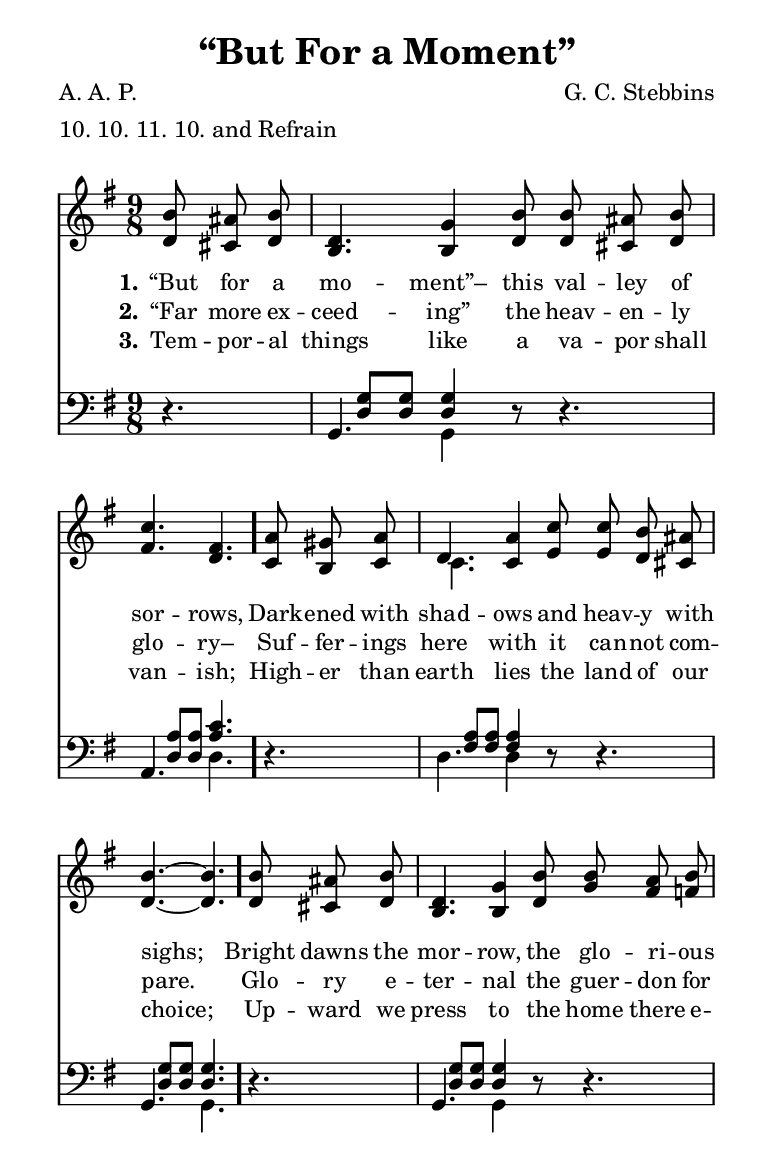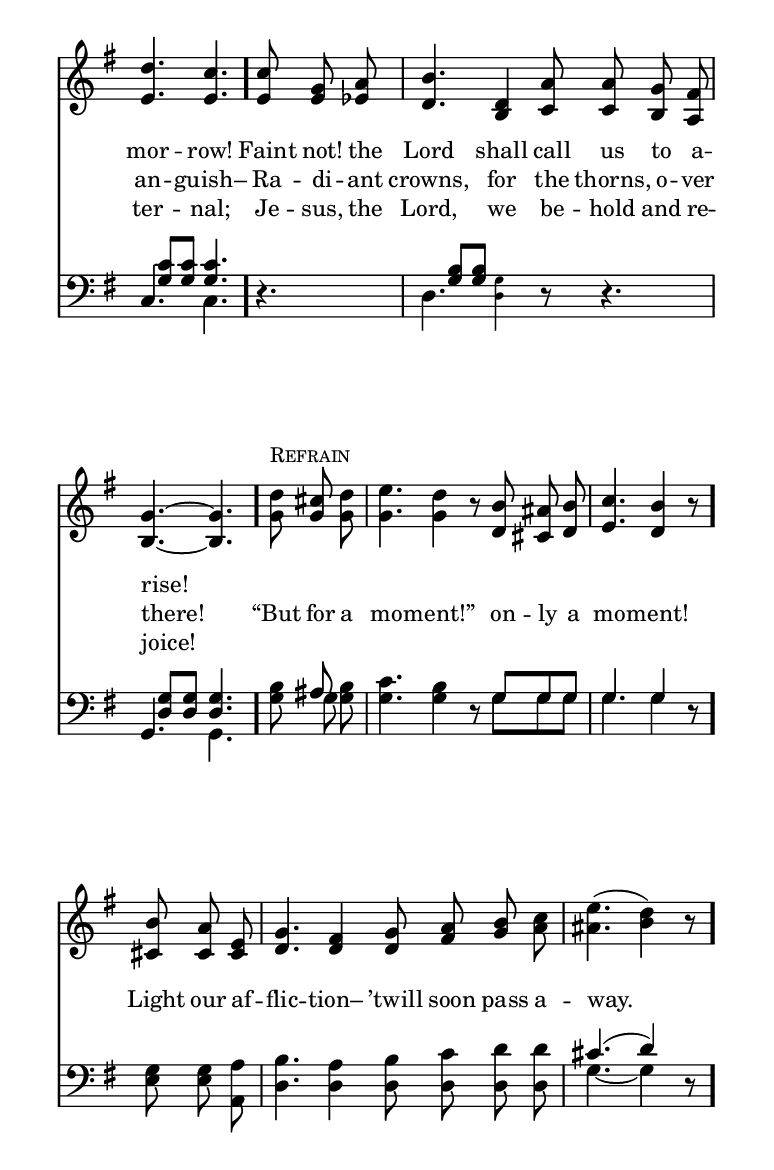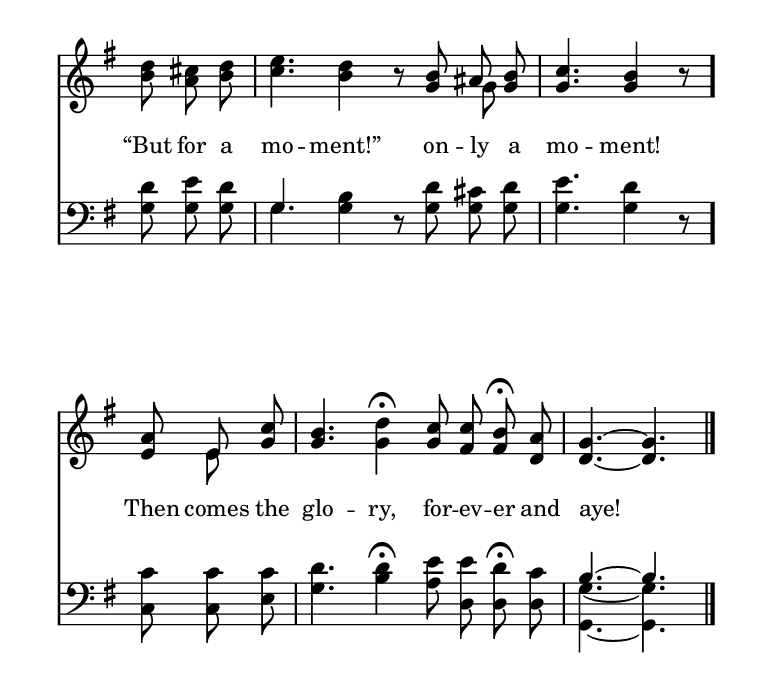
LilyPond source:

\include "common/global.ily"
\paper {
  \include "common/paper.ily"
  ragged-last-bottom = ##t
  page-count = #(cond (is-eogsized 2) (#t #f))
}

\header{
  hymnnumber = "207"
  title = "“But For a Moment”"
  tunename = ""
  meter = "10. 10. 11. 10. and Refrain"
  poet = "A. A. P."
  composer = "G. C. Stebbins"
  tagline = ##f
}

ta = { \tempo 4=80 }
tb = { \tempo 4=40 }

global = {
  \include "common/overrides.ily"
  \override Staff.TimeSignature.style = #'numbered
  \time 9/8
  \override Score.MetronomeMark.transparent = ##t % hide all fermata changes too
  \ta
  \key g \major
  \partial 4.
  \autoBeamOff
}

smallNotes = \override NoteHead.font-size = #-4
normalNotes = \override NoteHead.font-size = #0
smallNote = \once \smallNotes

patternA = { c8 c c | c4. c4 c8 c c c | c4. c }
patternB = { c8 c c | c4. c4 c8 c c c | c4. ~ c }
patternC = { c8 c c | c4. c4 r8 c c c | c4. c4 c8 }
patternD = { c8 c c | c4. c4 c8 c c c | c4. c4 c8 }

notesSoprano = {
\global
\relative c'' {

  \changePitch \patternA { b ais b d, g b b ais b | c fis, }
  \changePitch \patternB { a gis a | d, a' c c b ais | b b }
  \changePitch \patternA { b ais b | d, g b b a b | d c }
  \changePitch \patternB { c g a | b d, a' a g fis | g g }

  << s^\markup { \small \caps "Refrain" }
  \changePitch \patternC { d' cis d | e d b ais b | c b r } >>
  \changePitch \patternD { b a e | g fis g a b c | e( d) r }
  \changePitch \patternC { d cis d | e d b ais b | c b r }
  \changePitch \patternA { a e c' | b \tb d\fermata \ta c c \tb b\fermata \ta a | g ~ g }

  \bar "|."

}
}

notesAlto = {
\global
\relative e' {

  \changePitch \patternA { d cis d | b b d d cis d | fis d }
  \changePitch \patternB { c b c | c c e e d cis | d d }
  \changePitch \patternA { d cis d | b b d g fis f | e e }
  \changePitch \patternB { e e ees | d b c c b a | b b }

  \changePitch \patternC { g' g g | g g d cis d | e d r }
  \changePitch \patternD { cis cis cis | d d d fis g a | ais( b) r }
  \changePitch \patternC { b ais b | c b g g g | g g r }
  \changePitch \patternA { e e g | g g g fis fis d | d ~ d }

}
}

notesTenor = {
\global
\relative a {

  \smallNotes
  r4. | r8 <g d>[ <g d>] <g d>4 r8 r4. | r8 <a d,>[ <a d,>] <c a>4.
  r4. | r8 <a fis>[ <a fis>] <a fis>4 r8 r4. | r8 <g d>[ <g d>] <g d>4.
  r4. | r8 <g d>[ <g d>] <g d>4 r8 r4. | r8 <c g>[ <c g>] <c g>4.
  r4. | r8 <b g>[ <b g>] g4 r8 r4. | r8 <g d>[ <g d>] <g d>4.

  \normalNotes
  \changePitch \patternC { b ais b | c b g g g | g g r }
  \changePitch \patternD { g g a | b a b c d d | cis( d) r }
  %\changePitch \patternC { d e d | <g, \smallNote e'> <b \smallNote d> d cis d | e d r }
  \changePitch \patternC { d e d | g, b d cis d | e d r } % TODO small notes in chords -- how ?
  \changePitch \patternA { c c c | d d e e d c | b ~ b }

}
}

notesBass = {
\global
\relative f, {

  \smallNotes
  r4. | g4. g4 r8 r4. | a4. d4.
  r4. | d4. d4 r8 r4. | g,4. g4.
  r4. | g4. g4 r8 r4. | c4. c4.
  r4. | d4. d4 r8 r4. | g,4. g4.

  \normalNotes
  \changePitch \patternC { g' g g | g g g g g | g g r }
  \changePitch \patternD { e e a, | d d d d d d | g ~ g r }
  \changePitch \patternC { g g g | g g g g g | g g r }
  \changePitch \patternA { c, c e | g b\fermata a d, d\fermata d | < g g, > ~ < g g, > }

}
}

Refrain = \lyricmode {

“But for a mo -- ment!” on -- ly a mo -- ment! \bar "."
Light our af -- flic -- tion– ’twill soon pass a -- way. \bar "."
“But for a mo -- ment!” on -- ly a mo -- ment! \bar "."
Then comes the glo -- ry, for -- ev -- er and aye! \bar "."

}

wordsA = \lyricmode {
\set stanza = "1."

“But for a mo -- ment”– this val -- ley of sor -- rows, \bar "."
Dark -- ened with shad -- ows and heav -- y with sighs; \bar "."
Bright dawns the mor -- row, the glo -- ri -- ous mor -- row! \bar "."
Faint not! the Lord shall call us to a -- rise! \bar "."

}

wordsB = \lyricmode {
\set stanza = "2."

“Far more ex -- ceed -- ing” the heav -- en -- ly glo -- ry–
Suf -- fer -- ings here with it can -- not com -- pare.
Glo -- ry e -- ter -- nal the guer -- don for an -- guish–
Ra -- di -- ant crowns, for the thorns, o -- ver there!

\Refrain

}

wordsC = \lyricmode {
\set stanza = "3."

Tem -- por -- al things like a va -- por shall van -- ish;
High -- er than earth lies the land of our choice;
Up -- ward we press to the home there e -- ter -- nal;
Je -- sus, the Lord, we be -- hold and re -- joice!

}

\score {
  \context ChoirStaff <<
    \context Staff = upper <<
      \set Staff.autoBeaming = ##f
      \set ChoirStaff.systemStartDelimiter = #'SystemStartBar
      \set ChoirStaff.printPartCombineTexts = ##f
      \partcombine #'(2 . 9) \notesSoprano \notesAlto
      \context NullVoice = sopranos { \voiceOne << \notesSoprano >> }
      \context NullVoice = altos { \voiceTwo << \notesAlto >> }
      \context Lyrics = one   \lyricsto sopranos \wordsA
      \context Lyrics = two   \lyricsto sopranos \wordsB
      \context Lyrics = three \lyricsto sopranos \wordsC
    >>
    \context Staff = men <<
      \clef bass
      \set ChoirStaff.printPartCombineTexts = ##f
      \partcombine #'(2 . 9) \notesTenor \notesBass
      \context NullVoice = tenors { \voiceOne << \notesTenor >> }
      \context NullVoice = basses { \voiceTwo << \notesBass >> }
    >>
  >>
  \layout {
    \include "common/layout.ily"
  }
  \midi{
    \include "common/midi.ily"
  }
}

\version "2.19.49"  % necessary for upgrading to future LilyPond versions.

% vi:set et ts=2 sw=2 ai nocindent syntax=lilypond:
